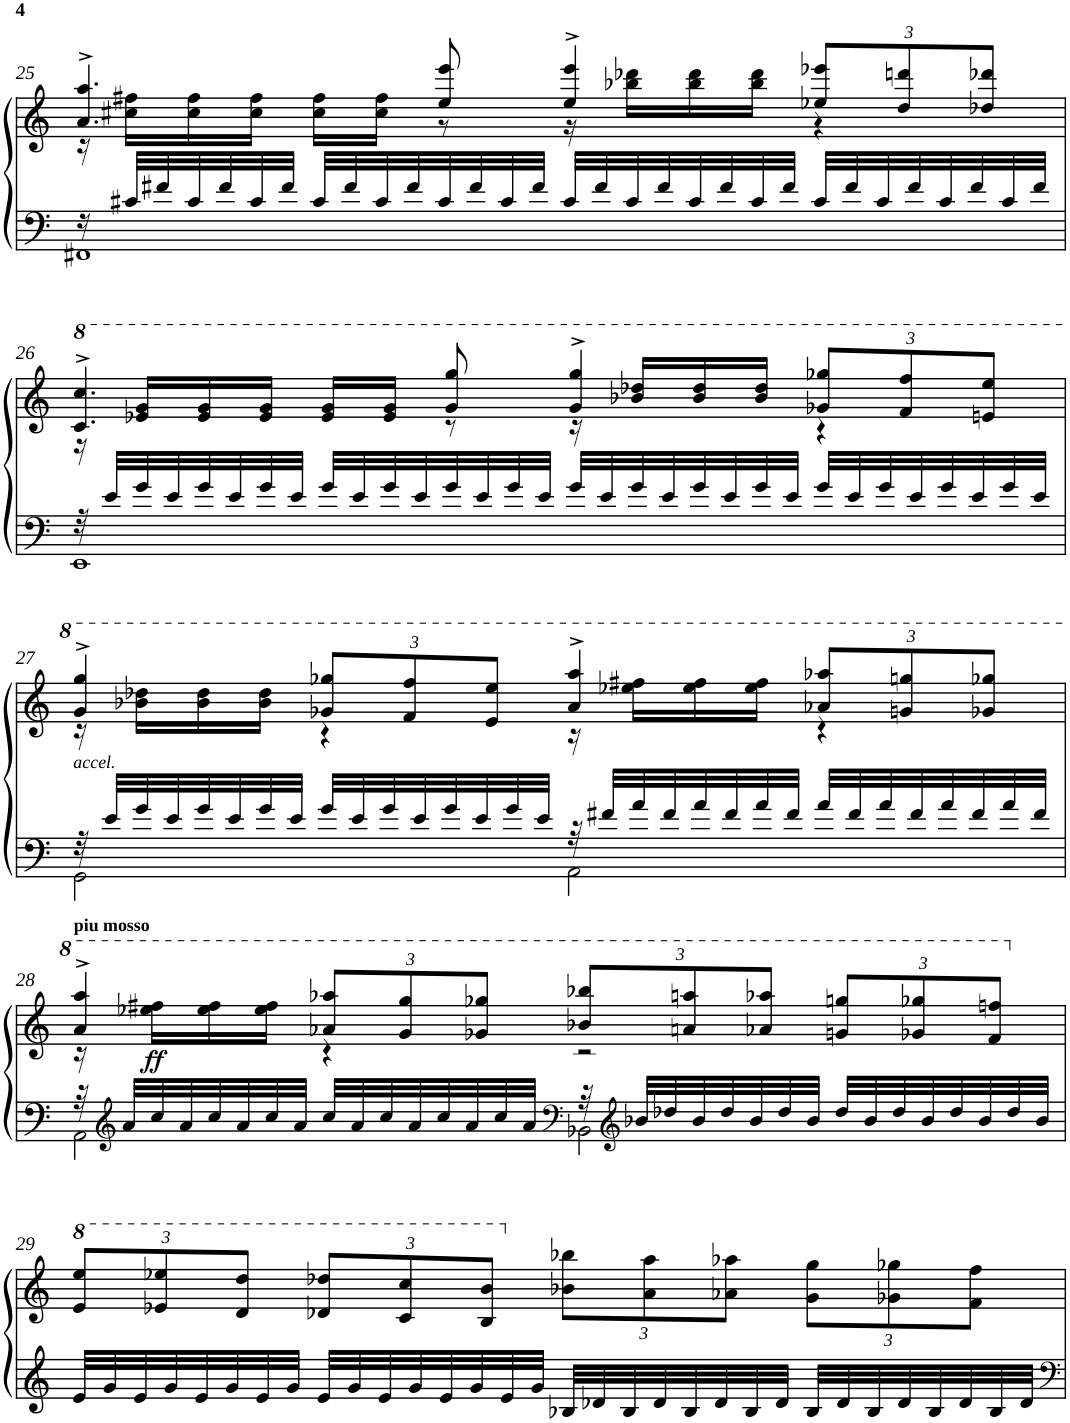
**kern	**kern	**dynam
*part1	*part1	*part1
*staff2	*staff1	*staff1/2
*I"Piano	*	*
*I'Pno	*	*
!!LO:PB:g=z
*clefF4	*clefG2	*
*k[]	*k[]	*
*M4/4	*M4/4	*
=25	=25	=25
*^	*^	*
16r	1FF#X	4.a/^> 4.aa/^>	16r	.
32c#X/LLL	.	.	16cc#X\ 16ff#X\LL	.
32f#X/	.	.	.	.
32c#/	.	.	16cc#\ 16ff#\	.
32f#/	.	.	.	.
32c#/	.	.	16cc#\ 16ff#\JJ	.
32f#/JJJ	.	.	.	.
32c#/LLL	.	.	16cc#\ 16ff#\LL	.
32f#/	.	.	.	.
32c#/	.	.	16cc#\ 16ff#\JJ	.
32f#/	.	.	.	.
32c#/	.	8ee/ 8eee/	8r	.
32f#/	.	.	.	.
32c#/	.	.	.	.
32f#/JJJ	.	.	.	.
32c#/LLL	.	4ee/^> 4eee/^>	16r	.
32f#/	.	.	.	.
32c#/	.	.	16bb-X\ 16ddd-X\LL	.
32f#/	.	.	.	.
32c#/	.	.	16bb-\ 16ddd-\	.
32f#/	.	.	.	.
32c#/	.	.	16bb-\ 16ddd-\JJ	.
32f#/JJJ	.	.	.	.
*	*	*Xbrackettup	*	*
32c#/LLL	.	12ee-X/ 12eee-X/L	4r	.
32f#/	.	.	.	.
32c#/	.	.	.	.
.	.	12dd/ 12dddn/	.	.
32f#/	.	.	.	.
32c#/	.	.	.	.
32f#/	.	.	.	.
.	.	12dd-X/ 12ddd-X/J	.	.
32c#/	.	.	.	.
32f#/JJJ	.	.	.	.
!!LO:LB:g=z	!!
=26	=26	=26	=26	=26
*	*	*8va	*	*
32r	1EE	4.cc/^> 4.ccc/^>	16r	.
32e/LLL	.	.	.	.
32g/	.	.	16ee-X/ 16gg/LL	.
32e/	.	.	.	.
32g/	.	.	16ee-/ 16gg/	.
32e/	.	.	.	.
32g/	.	.	16ee-/ 16gg/JJ	.
32e/JJJ	.	.	.	.
32g/LLL	.	.	16ee-/ 16gg/LL	.
32e/	.	.	.	.
32g/	.	.	16ee-/ 16gg/JJ	.
32e/	.	.	.	.
32g/	.	8gg/ 8ggg/	8r	.
32e/	.	.	.	.
32g/	.	.	.	.
32e/JJJ	.	.	.	.
32g/LLL	.	4gg/^> 4ggg/^>	16r	.
32e/	.	.	.	.
32g/	.	.	16bb-X/ 16ddd-X/LL	.
32e/	.	.	.	.
32g/	.	.	16bb-/ 16ddd-/	.
32e/	.	.	.	.
32g/	.	.	16bb-/ 16ddd-/JJ	.
32e/JJJ	.	.	.	.
32g/LLL	.	12gg-X/ 12ggg-X/L	4r	.
32e/	.	.	.	.
32g/	.	.	.	.
.	.	12ff/ 12fff/	.	.
32e/	.	.	.	.
32g/	.	.	.	.
32e/	.	.	.	.
.	.	12een/ 12eee/J	.	.
32g/	.	.	.	.
32e/JJJ	.	.	.	.
!!LO:LB:g=z	!!
=27	=27	=27	=27	=27
!	!	!LO:TX:b:i:t=accel.	!	!
32r	2GG\	4gg/^> 4ggg/^>	16r	.
32e/LLL	.	.	.	.
32g/	.	.	16bb-X\ 16ddd-X\LL	.
32e/	.	.	.	.
32g/	.	.	16bb-\ 16ddd-\	.
32e/	.	.	.	.
32g/	.	.	16bb-\ 16ddd-\JJ	.
32e/JJJ	.	.	.	.
32g/LLL	.	12gg-X/ 12ggg-X/L	4r	.
32e/	.	.	.	.
32g/	.	.	.	.
.	.	12ff/ 12fff/	.	.
32e/	.	.	.	.
32g/	.	.	.	.
32e/	.	.	.	.
.	.	12ee/ 12eee/J	.	.
32g/	.	.	.	.
32e/JJJ	.	.	.	.
32r	2AA\	4aa/^> 4aaa/^>	16r	.
32f#X/LLL	.	.	.	.
32a/	.	.	16eee-X\ 16fff#X\LL	.
32f#/	.	.	.	.
32a/	.	.	16eee-\ 16fff#\	.
32f#/	.	.	.	.
32a/	.	.	16eee-\ 16fff#\JJ	.
32f#/JJJ	.	.	.	.
32a/LLL	.	12aa-X/ 12aaa-X/L	4r	.
32f#/	.	.	.	.
32a/	.	.	.	.
.	.	12ggn/ 12gggn/	.	.
32f#/	.	.	.	.
32a/	.	.	.	.
32f#/	.	.	.	.
.	.	12gg-X/ 12ggg-X/J	.	.
32a/	.	.	.	.
32f#/JJJ	.	.	.	.
!!LO:LB:g=z	!!
=28	=28	=28	=28	=28
!	!	!LO:TX:a:B:t=piu mosso	!	!
32r	2AA\	4aa/^> 4aaa/^>	16r	.
*clefG2	*	*	*	*
32a/LLL	.	.	.	.
!	!	!	!	!LO:DY:b
32cc/	.	.	16eee-X\ 16fff#X\LL	ff
32a/	.	.	.	.
32cc/	.	.	16eee-\ 16fff#\	.
32a/	.	.	.	.
32cc/	.	.	16eee-\ 16fff#\JJ	.
32a/JJJ	.	.	.	.
32cc/LLL	.	12aa-X/ 12aaa-X/L	4r	.
32a/	.	.	.	.
32cc/	.	.	.	.
.	.	12gg/ 12ggg/	.	.
32a/	.	.	.	.
32cc/	.	.	.	.
32a/	.	.	.	.
.	.	12gg-X/ 12ggg-X/J	.	.
32cc/	.	.	.	.
32a/JJJ	.	.	.	.
*clefF4	*	*	*	*
32r	2BB-X\	12bb-X/ 12bbb-X/L	2r	.
*clefG2	*	*	*	*
32b-X/LLL	.	.	.	.
32dd-X/	.	.	.	.
.	.	12aan/ 12aaan/	.	.
32b-/	.	.	.	.
32dd-/	.	.	.	.
32b-/	.	.	.	.
.	.	12aa-X/ 12aaa-X/J	.	.
32dd-/	.	.	.	.
32b-/JJJ	.	.	.	.
32dd-/LLL	.	12ggn/ 12gggn/L	.	.
32b-/	.	.	.	.
32dd-/	.	.	.	.
.	.	12gg-X/ 12ggg-X/	.	.
32b-/	.	.	.	.
32dd-/	.	.	.	.
32b-/	.	.	.	.
.	.	12ff/ 12fffn/J	.	.
32dd-/	.	.	.	.
32b-/JJJ	.	.	.	.
*v	*v	*	*	*
*	*v	*v	*
!!LO:LB:g=z
=29	=29	=29
*	*X8va	*
*	*8va	*
32e/LLL	12ee/ 12eee/L	.
32g/	.	.
32e/	.	.
.	12ee-X/ 12eee-X/	.
32g/	.	.
32e/	.	.
32g/	.	.
.	12dd/ 12ddd/J	.
32e/	.	.
32g/JJJ	.	.
32e/LLL	12dd-X/ 12ddd-X/L	.
32g/	.	.
32e/	.	.
.	12cc/ 12ccc/	.
32g/	.	.
32e/	.	.
32g/	.	.
.	12b/ 12bb/J	.
32e/	.	.
32g/JJJ	.	.
*	*X8va	*
32B-X/LLL	12b-X\ 12bb-X\L	.
32d-X/	.	.
32B-/	.	.
.	12a\ 12aa\	.
32d-/	.	.
32B-/	.	.
32d-/	.	.
.	12a-X\ 12aa-X\J	.
32B-/	.	.
32d-/JJJ	.	.
32B-/LLL	12g\ 12gg\L	.
32d-/	.	.
32B-/	.	.
.	12g-X\ 12gg-X\	.
32d-/	.	.
32B-/	.	.
32d-/	.	.
.	12f\ 12ff\J	.
32B-/	.	.
32d-/JJJ	.	.
=	=	=
*-	*-	*-
